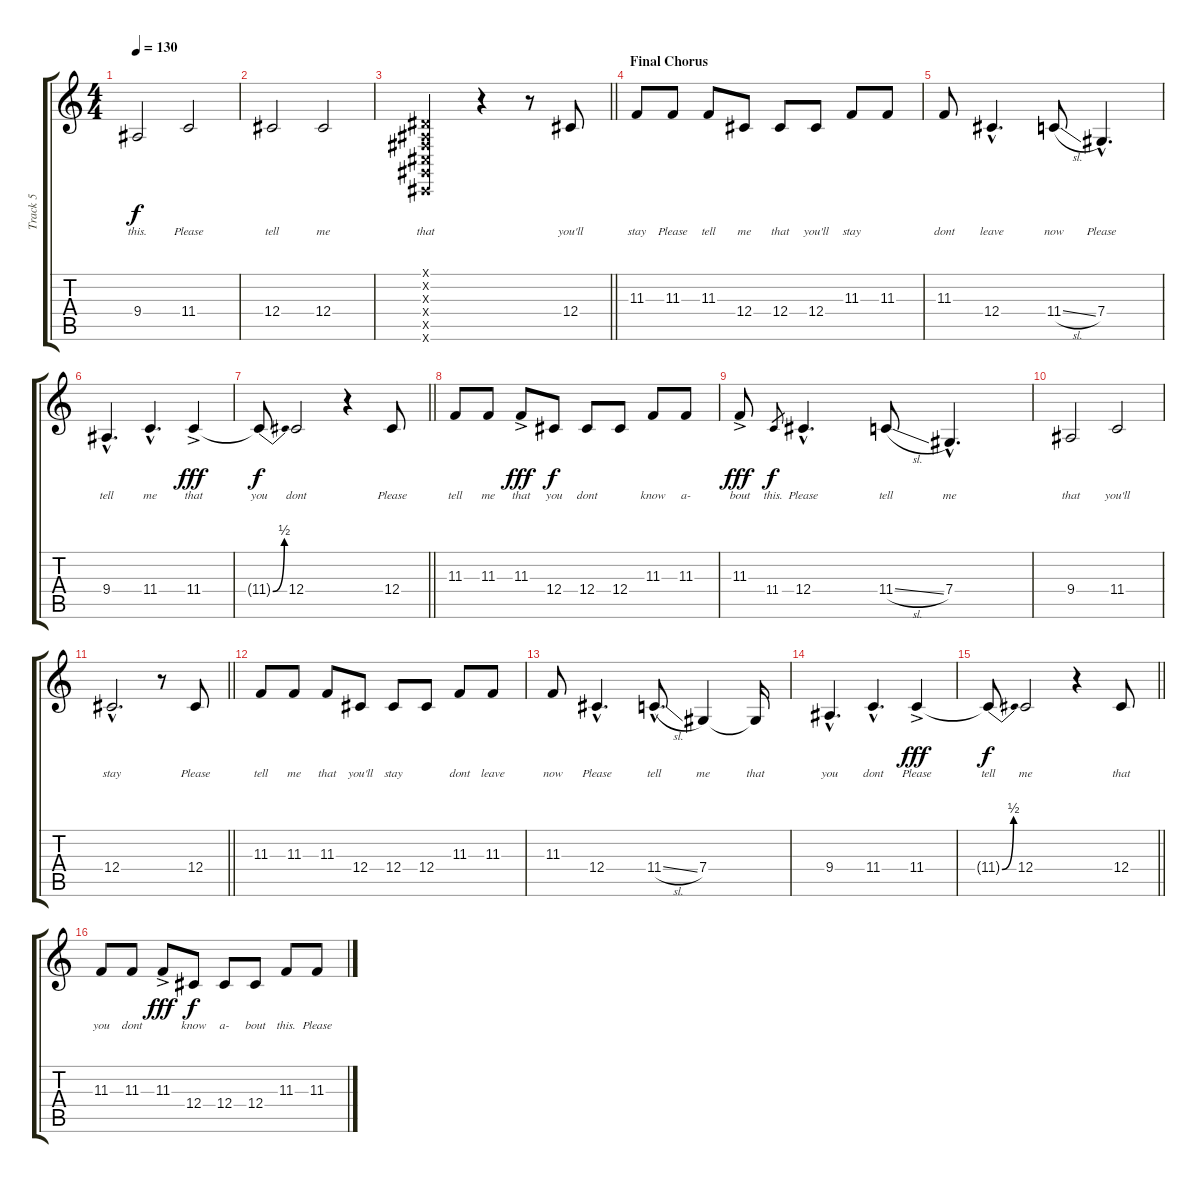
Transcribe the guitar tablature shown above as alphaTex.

\track ("Track 5" "Track 5") {instrument clarinet}
\staff {score tabs}
\tuning (Eb4 Bb3 Gb3 Db3 Ab2 Db2) {hide}
\ts (4 4)
\tempo 130
\clef g2
\ks c
9.4.2{lyrics (0 "this.") lyrics (1 "") lyrics (2 "") lyrics (3 "") lyrics (4 "") dy f} 11.4.2{lyrics (0 "Please") lyrics (1 "") lyrics (2 "") lyrics (3 "") lyrics (4 "")} |
12.4.2{lyrics (0 "tell") lyrics (1 "") lyrics (2 "") lyrics (3 "") lyrics (4 "")} 12.4.2{lyrics (0 "me") lyrics (1 "") lyrics (2 "") lyrics (3 "") lyrics (4 "")} |
\barLineRight lightlight
(0.1{x} 0.2{x} 0.3{x} 0.4{x} 0.5{x} 0.6{x}).2{lyrics (0 "that") lyrics (1 "") lyrics (2 "") lyrics (3 "") lyrics (4 "")} r.4 r.8 12.4.8{lyrics (0 "you'll") lyrics (1 "") lyrics (2 "") lyrics (3 "") lyrics (4 "")} |
\section ("" "Final Chorus")
11.3.8{lyrics (0 "stay") lyrics (1 "") lyrics (2 "") lyrics (3 "") lyrics (4 "")} 11.3.8{lyrics (0 "Please") lyrics (1 "") lyrics (2 "") lyrics (3 "") lyrics (4 "")} 11.3.8{lyrics (0 "tell") lyrics (1 "") lyrics (2 "") lyrics (3 "") lyrics (4 "")} 12.4.8{lyrics (0 "me") lyrics (1 "") lyrics (2 "") lyrics (3 "") lyrics (4 "")} 12.4.8{lyrics (0 "that") lyrics (1 "") lyrics (2 "") lyrics (3 "") lyrics (4 "")} 12.4.8{lyrics (0 "you'll") lyrics (1 "") lyrics (2 "") lyrics (3 "") lyrics (4 "")} 11.3.8{lyrics (0 "stay") lyrics (1 "") lyrics (2 "") lyrics (3 "") lyrics (4 "")} 11.3.8{lyrics (0 "") lyrics (1 "") lyrics (2 "") lyrics (3 "") lyrics (4 "")} |
11.3.8{lyrics (0 "dont") lyrics (1 "") lyrics (2 "") lyrics (3 "") lyrics (4 "")} 12.4{hac}.4{d lyrics (0 "leave") lyrics (1 "") lyrics (2 "") lyrics (3 "") lyrics (4 "")} 11.4{sl}.8{lyrics (0 "now") lyrics (1 "") lyrics (2 "") lyrics (3 "") lyrics (4 "")} 7.4{hac}.4{d lyrics (0 "Please") lyrics (1 "") lyrics (2 "") lyrics (3 "") lyrics (4 "")} |
9.4{hac}.4{d lyrics (0 "tell") lyrics (1 "") lyrics (2 "") lyrics (3 "") lyrics (4 "")} 11.4{hac}.4{d lyrics (0 "me") lyrics (1 "") lyrics (2 "") lyrics (3 "") lyrics (4 "")} 11.4{ac}.4{lyrics (0 "that") lyrics (1 "") lyrics (2 "") lyrics (3 "") lyrics (4 "") dy fff} |
\barLineRight lightlight
11.4{be (bend 0 0 60 2) t}.8{lyrics (0 "you") lyrics (1 "") lyrics (2 "") lyrics (3 "") lyrics (4 "") dy f} 12.4.2{lyrics (0 "dont") lyrics (1 "") lyrics (2 "") lyrics (3 "") lyrics (4 "")} r.4 12.4.8{lyrics (0 "Please") lyrics (1 "") lyrics (2 "") lyrics (3 "") lyrics (4 "")} |
11.3.8{lyrics (0 "tell") lyrics (1 "") lyrics (2 "") lyrics (3 "") lyrics (4 "")} 11.3.8{lyrics (0 "me") lyrics (1 "") lyrics (2 "") lyrics (3 "") lyrics (4 "")} 11.3{ac}.8{lyrics (0 "that") lyrics (1 "") lyrics (2 "") lyrics (3 "") lyrics (4 "") dy fff} 12.4.8{lyrics (0 "you") lyrics (1 "") lyrics (2 "") lyrics (3 "") lyrics (4 "") dy f} 12.4.8{lyrics (0 "dont") lyrics (1 "") lyrics (2 "") lyrics (3 "") lyrics (4 "")} 12.4.8{lyrics (0 "") lyrics (1 "") lyrics (2 "") lyrics (3 "") lyrics (4 "")} 11.3.8{lyrics (0 "know") lyrics (1 "") lyrics (2 "") lyrics (3 "") lyrics (4 "")} 11.3.8{lyrics (0 "a-") lyrics (1 "") lyrics (2 "") lyrics (3 "") lyrics (4 "")} |
11.3{ac}.8{lyrics (0 "bout") lyrics (1 "") lyrics (2 "") lyrics (3 "") lyrics (4 "") dy fff} 11.4.8{lyrics (0 "this.") lyrics (1 "") lyrics (2 "") lyrics (3 "") lyrics (4 "") gr dy f} 12.4{hac}.4{d lyrics (0 "Please") lyrics (1 "") lyrics (2 "") lyrics (3 "") lyrics (4 "")} 11.4{sl}.8{lyrics (0 "tell") lyrics (1 "") lyrics (2 "") lyrics (3 "") lyrics (4 "")} 7.4{hac}.4{d lyrics (0 "me") lyrics (1 "") lyrics (2 "") lyrics (3 "") lyrics (4 "")} |
9.4.2{lyrics (0 "that") lyrics (1 "") lyrics (2 "") lyrics (3 "") lyrics (4 "")} 11.4.2{lyrics (0 "you'll") lyrics (1 "") lyrics (2 "") lyrics (3 "") lyrics (4 "")} |
\barLineRight lightlight
12.4{hac}.2{d lyrics (0 "stay") lyrics (1 "") lyrics (2 "") lyrics (3 "") lyrics (4 "")} r.8 12.4.8{lyrics (0 "Please") lyrics (1 "") lyrics (2 "") lyrics (3 "") lyrics (4 "")} |
11.3.8{lyrics (0 "tell") lyrics (1 "") lyrics (2 "") lyrics (3 "") lyrics (4 "")} 11.3.8{lyrics (0 "me") lyrics (1 "") lyrics (2 "") lyrics (3 "") lyrics (4 "")} 11.3.8{lyrics (0 "that") lyrics (1 "") lyrics (2 "") lyrics (3 "") lyrics (4 "")} 12.4.8{lyrics (0 "you'll") lyrics (1 "") lyrics (2 "") lyrics (3 "") lyrics (4 "")} 12.4.8{lyrics (0 "stay") lyrics (1 "") lyrics (2 "") lyrics (3 "") lyrics (4 "")} 12.4.8{lyrics (0 "") lyrics (1 "") lyrics (2 "") lyrics (3 "") lyrics (4 "")} 11.3.8{lyrics (0 "dont") lyrics (1 "") lyrics (2 "") lyrics (3 "") lyrics (4 "")} 11.3.8{lyrics (0 "leave") lyrics (1 "") lyrics (2 "") lyrics (3 "") lyrics (4 "")} |
11.3.8{lyrics (0 "now") lyrics (1 "") lyrics (2 "") lyrics (3 "") lyrics (4 "")} 12.4{hac}.4{d lyrics (0 "Please") lyrics (1 "") lyrics (2 "") lyrics (3 "") lyrics (4 "")} 11.4{sl hac}.8{d lyrics (0 "tell") lyrics (1 "") lyrics (2 "") lyrics (3 "") lyrics (4 "")} 7.4.4{lyrics (0 "me") lyrics (1 "") lyrics (2 "") lyrics (3 "") lyrics (4 "")} 7.4{t}.16{lyrics (0 "that") lyrics (1 "") lyrics (2 "") lyrics (3 "") lyrics (4 "")} |
9.4{hac}.4{d lyrics (0 "you") lyrics (1 "") lyrics (2 "") lyrics (3 "") lyrics (4 "")} 11.4{hac}.4{d lyrics (0 "dont") lyrics (1 "") lyrics (2 "") lyrics (3 "") lyrics (4 "")} 11.4{ac}.4{lyrics (0 "Please") lyrics (1 "") lyrics (2 "") lyrics (3 "") lyrics (4 "") dy fff} |
\barLineRight lightlight
11.4{be (bend 0 0 60 2) t}.8{lyrics (0 "tell") lyrics (1 "") lyrics (2 "") lyrics (3 "") lyrics (4 "") dy f} 12.4.2{lyrics (0 "me") lyrics (1 "") lyrics (2 "") lyrics (3 "") lyrics (4 "")} r.4 12.4.8{lyrics (0 "that") lyrics (1 "") lyrics (2 "") lyrics (3 "") lyrics (4 "")} |
11.3.8{lyrics (0 "you") lyrics (1 "") lyrics (2 "") lyrics (3 "") lyrics (4 "")} 11.3.8{lyrics (0 "dont") lyrics (1 "") lyrics (2 "") lyrics (3 "") lyrics (4 "")} 11.3{ac}.8{lyrics (0 "") lyrics (1 "") lyrics (2 "") lyrics (3 "") lyrics (4 "") dy fff} 12.4.8{lyrics (0 "know") lyrics (1 "") lyrics (2 "") lyrics (3 "") lyrics (4 "") dy f} 12.4.8{lyrics (0 "a-") lyrics (1 "") lyrics (2 "") lyrics (3 "") lyrics (4 "")} 12.4.8{lyrics (0 "bout") lyrics (1 "") lyrics (2 "") lyrics (3 "") lyrics (4 "")} 11.3.8{lyrics (0 "this.") lyrics (1 "") lyrics (2 "") lyrics (3 "") lyrics (4 "")} 11.3.8{lyrics (0 "Please") lyrics (1 "") lyrics (2 "") lyrics (3 "") lyrics (4 "")}
